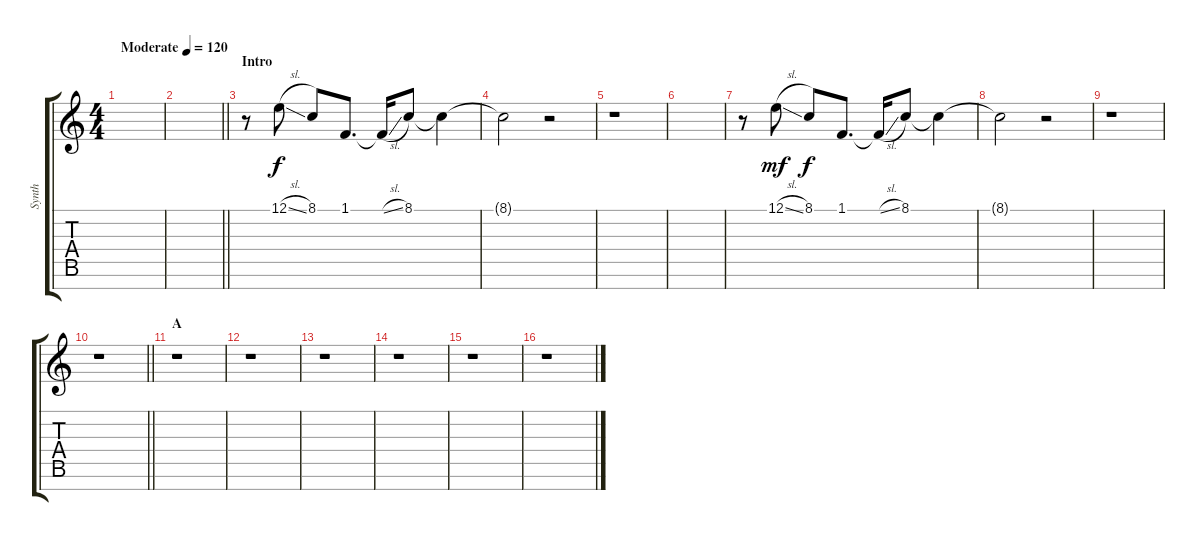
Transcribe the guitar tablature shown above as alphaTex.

\track ("Synth" "Synth") {instrument ocarina}
\staff {score tabs}
\tuning (E4 B3 G3 D3 A2 E2 B1) {hide}
\ts (4 4)
\tempo (120 "Moderate")
\clef g2
\ks c
|
\barLineRight lightlight
|
\section ("" "Intro")
r.8 12.1{sl}.8 8.1.8{dy f} 1.1.8{d} 1.1{sl t}.16 8.1.8 8.1{t}.4{volume 0} |
8.1{t}.2 r.2 |
r.1 |
|
r.8 12.1{sl}.8{dy mf} 8.1.8{dy f} 1.1.8{d} 1.1{sl t}.16 8.1.8 8.1{t}.4{volume 0} |
8.1{t}.2 r.2 |
r.1 |
\barLineRight lightlight
r.1 |
\section ("" "A")
r.1 |
r.1 |
r.1 |
r.1 |
r.1 |
r.1
